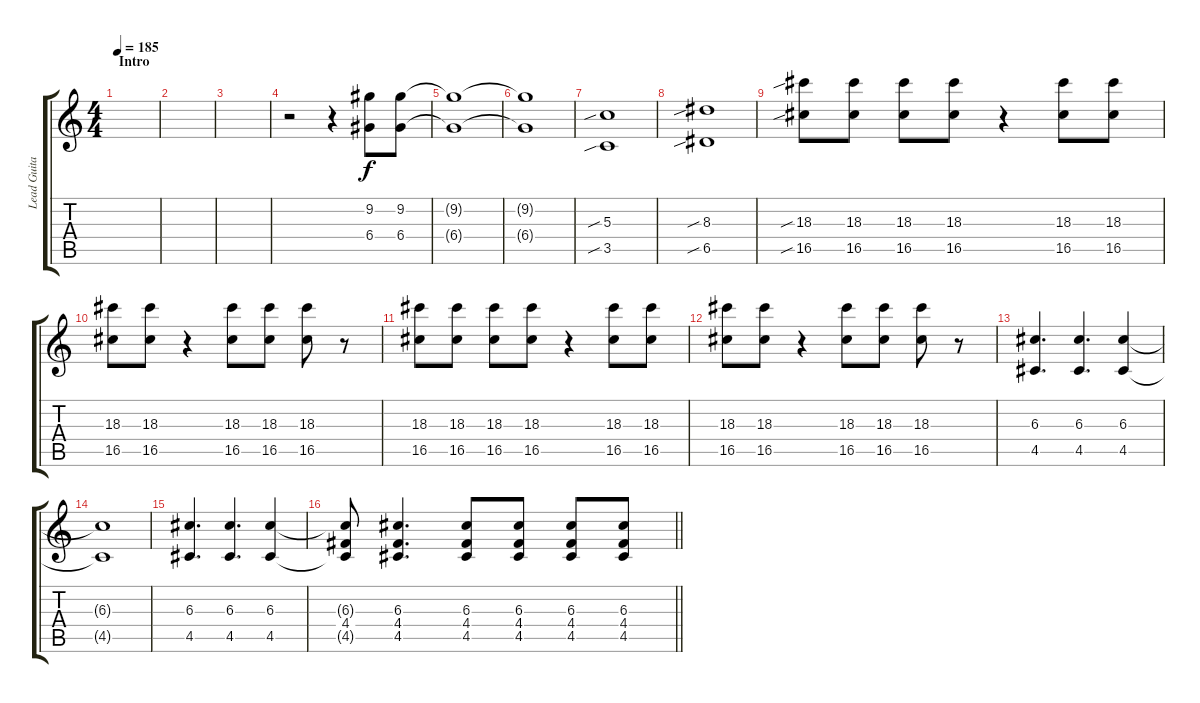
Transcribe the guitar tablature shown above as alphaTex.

\track ("Lead Guitar" "Lead Guita") {instrument distortionguitar}
\staff {score tabs}
\tuning (E4 B3 G3 D3 A2 E2) {hide}
\ts (4 4)
\section ("" "Intro")
\tempo 185
\clef g2
\ks c
|
|
|
r.2 r.4 (9.2 6.4).8 (9.2 6.4).8 |
(9.2{t} 6.4{t}).1 |
(9.2{t} 6.4{t}).1 |
(5.3{sib} 3.5{sib}).1 |
(8.3{sib} 6.5{sib}).1 |
(18.3{sib} 16.5{sib}).8 (18.3 16.5).8 (18.3 16.5).8 (18.3 16.5).8 r.4 (18.3 16.5).8 (18.3 16.5).8 |
(18.3 16.5).8 (18.3 16.5).8 r.4 (18.3 16.5).8 (18.3 16.5).8 (18.3 16.5).8 r.8 |
(18.3 16.5).8 (18.3 16.5).8 (18.3 16.5).8 (18.3 16.5).8 r.4 (18.3 16.5).8 (18.3 16.5).8 |
(18.3 16.5).8 (18.3 16.5).8 r.4 (18.3 16.5).8 (18.3 16.5).8 (18.3 16.5).8 r.8 |
(6.3 4.5).4{d} (6.3 4.5).4{d} (6.3 4.5).4 |
(6.3{t} 4.5{t}).1 |
(6.3 4.5).4{d} (6.3 4.5).4{d} (6.3 4.5).4 |
\barLineRight lightlight
(6.3{t} 4.4 4.5{t}).8 (6.3 4.4 4.5).4{d} (6.3 4.4 4.5).8 (6.3 4.4 4.5).8 (6.3 4.4 4.5).8 (6.3 4.4 4.5).8
